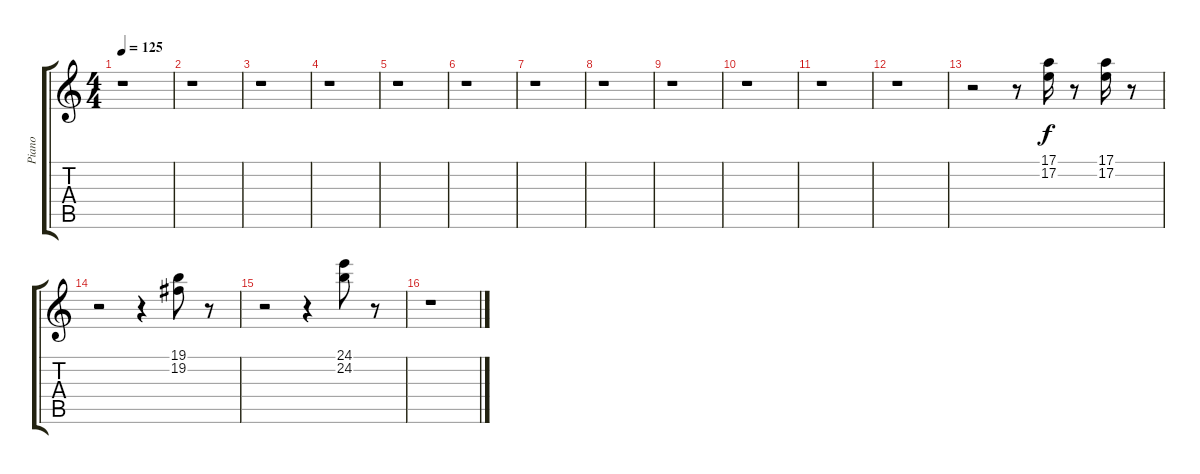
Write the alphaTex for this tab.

\track ("Piano" "Piano") {instrument brightacousticpiano}
\staff {score tabs}
\tuning (E4 B3 G3 D3 A2 E2) {hide}
\ts (4 4)
\tempo 125
\clef g2
\ks c
r.1{dy f} |
r.1 |
r.1 |
r.1 |
r.1 |
r.1 |
r.1 |
r.1 |
r.1 |
r.1 |
r.1 |
r.1 |
r.2 r.8 (17.1 17.2).16 r.8 (17.1 17.2).16 r.8 |
r.2 r.4 (19.1 19.2).8 r.8 |
r.2 r.4 (24.1 24.2).8 r.8 |
r.1
